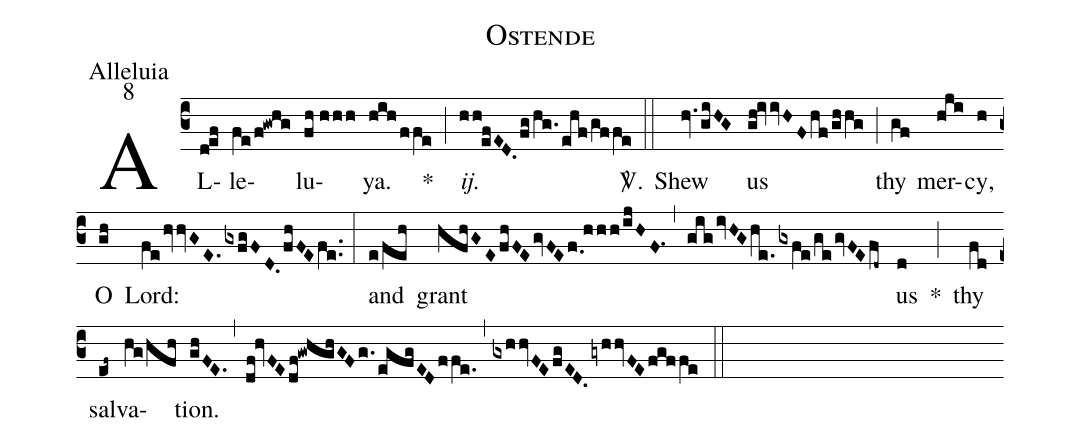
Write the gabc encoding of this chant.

name:Ostende;
office-part:Alleluia;
mode:8;
%%
(c3) AL(d!ef)le(fe/f!gwhg)lu(fh//hhh)ya.(hih/ffe) *(;) <i>ij.</i>(hh!efED.0/fg/hg./ehf/gffe) <sp>V/</sp>.(::) Shew(hv.giHG) us(gh!ivvHF/hf/ghhg) (;) thy(gf) mer(hji)cy,(h) O(gh) Lord:(fe/hvvGE.gxfgFD.0/fhFE/fe..) (:) and(e/feh) grant(hfhGE/fhFE/gvFE/f.0!hhh/ijHF.1) (,) (gig/ivHG/he.gxfe/ge/gvFE/fd~) us(d) *(;) thy(fd) sal(ef~)va(hg/hfh)tion.(ghFE.) (,) (df!hvFE/df!gwhghGFg./egfgED/ffe.) (,) (gxhhvFE/fgED.0gyhhvFE/fgffe) (::)
